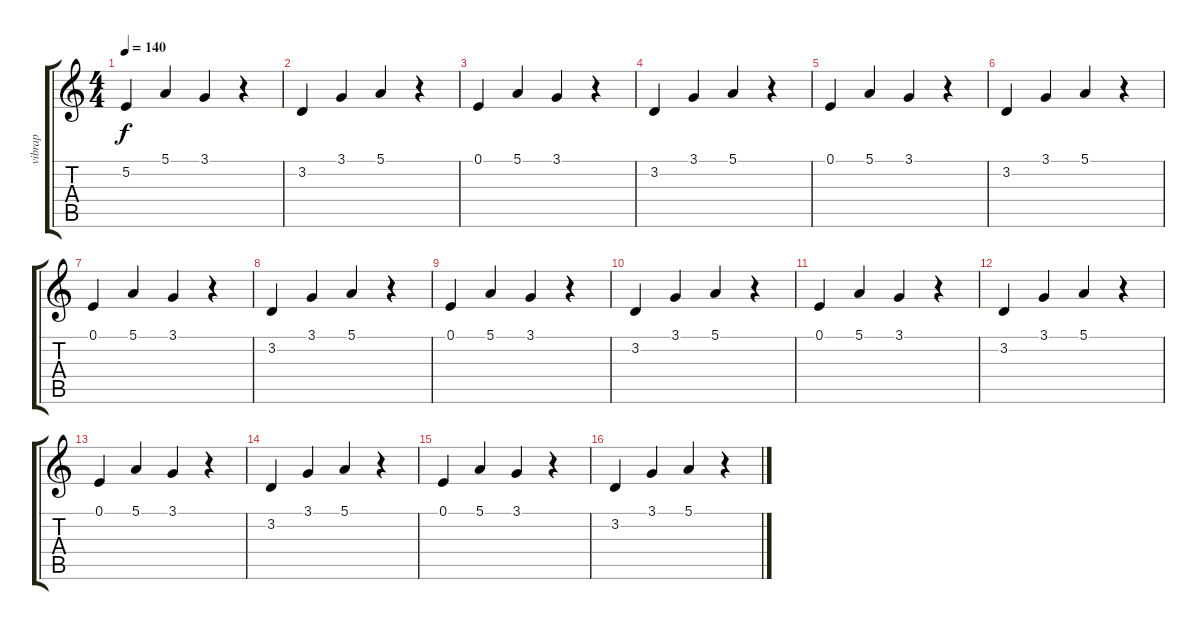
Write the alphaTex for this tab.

\track ("vibrap" "vibrap") {instrument vibraphone}
\staff {score tabs}
\tuning (E4 B3 G3 D3 A2 E2) {hide}
\ts (4 4)
\tempo 140
\clef g2
\ks c
5.2.4{dy f instrument vibraphone} 5.1.4 3.1.4 r.4 |
3.2.4 3.1.4 5.1.4 r.4 |
0.1.4 5.1.4 3.1.4 r.4 |
3.2.4 3.1.4 5.1.4 r.4 |
0.1.4 5.1.4 3.1.4 r.4 |
3.2.4 3.1.4 5.1.4 r.4 |
0.1.4 5.1.4 3.1.4 r.4 |
3.2.4 3.1.4 5.1.4 r.4 |
0.1.4 5.1.4 3.1.4 r.4 |
3.2.4 3.1.4 5.1.4 r.4 |
0.1.4 5.1.4 3.1.4 r.4 |
3.2.4 3.1.4 5.1.4 r.4 |
0.1.4 5.1.4 3.1.4 r.4 |
3.2.4 3.1.4 5.1.4 r.4 |
0.1.4 5.1.4 3.1.4 r.4 |
3.2.4 3.1.4 5.1.4 r.4
